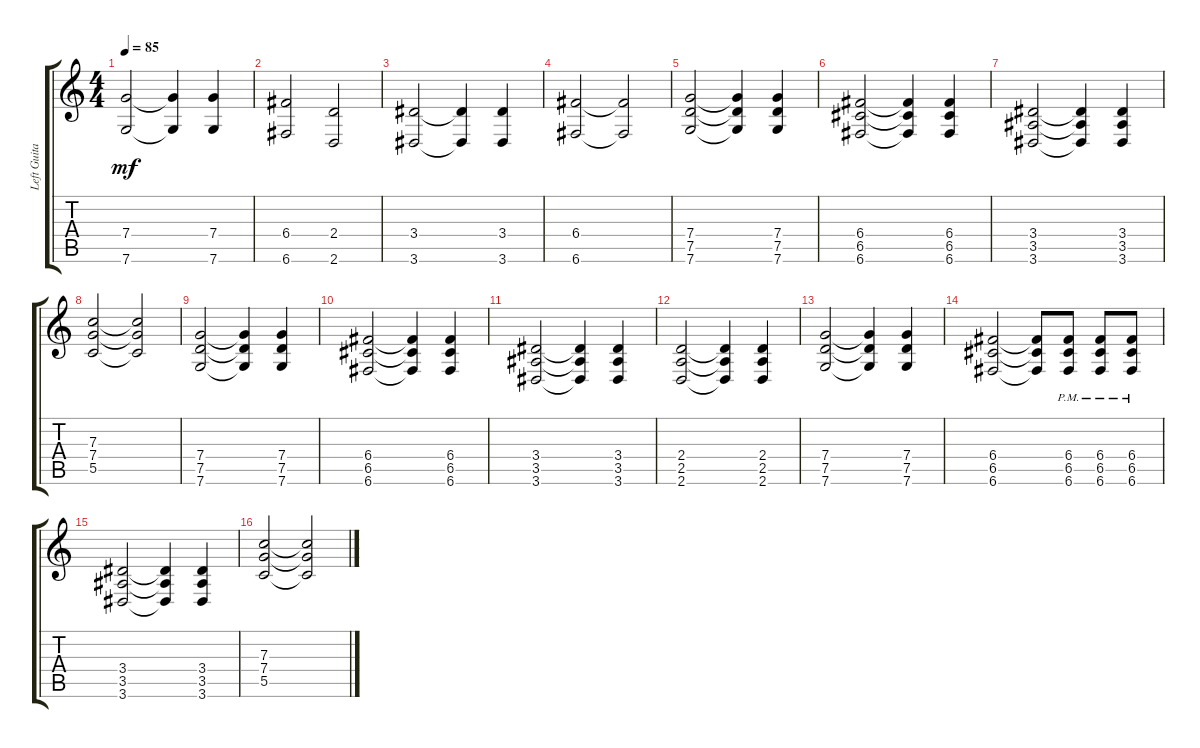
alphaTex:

\track ("Left Guitar" "Left Guita") {instrument distortionguitar}
\staff {score tabs}
\tuning (D4 A3 F3 C3 G2 C2) {hide}
\ts (4 4)
\tempo 85
\clef g2
\ks c
(7.4 7.6).2{dy mf} (7.4{t} 7.6{t}).4 (7.4 7.6).4 |
(6.4 6.6).2 (2.4 2.6).2 |
(3.4 3.6).2 (3.4{t} 3.6{t}).4 (3.4 3.6).4 |
(6.4 6.6).2 (6.4{t} 6.6{t}).2 |
(7.4 7.5 7.6).2 (7.4{t} 7.5{t} 7.6{t}).4 (7.4 7.5 7.6).4 |
(6.4 6.5 6.6).2 (6.4{t} 6.5{t} 6.6{t}).4 (6.4 6.5 6.6).4 |
(3.4 3.5 3.6).2 (3.4{t} 3.5{t} 3.6{t}).4 (3.4 3.5 3.6).4 |
(7.3 7.4 5.5).2 (7.3{t} 7.4{t} 5.5{t}).2 |
(7.4 7.5 7.6).2 (7.4{t} 7.5{t} 7.6{t}).4 (7.4 7.5 7.6).4 |
(6.4 6.5 6.6).2 (6.4{t} 6.5{t} 6.6{t}).4 (6.4 6.5 6.6).4 |
(3.4 3.5 3.6).2 (3.4{t} 3.5{t} 3.6{t}).4 (3.4 3.5 3.6).4 |
(2.4 2.5 2.6).2 (2.4{t} 2.5{t} 2.6{t}).4 (2.4 2.5 2.6).4 |
(7.4 7.5 7.6).2 (7.4{t} 7.5{t} 7.6{t}).4 (7.4 7.5 7.6).4 |
(6.4 6.5 6.6).2 (6.4{t} 6.5{t} 6.6{t}).8 (6.4{pm} 6.5{pm} 6.6{pm}).8 (6.4{pm} 6.5{pm} 6.6{pm}).8 (6.4{pm} 6.5{pm} 6.6{pm}).8 |
(3.4 3.5 3.6).2 (3.4{t} 3.5{t} 3.6{t}).4 (3.4 3.5 3.6).4 |
(7.3 7.4 5.5).2 (7.3{t} 7.4{t} 5.5{t}).2
